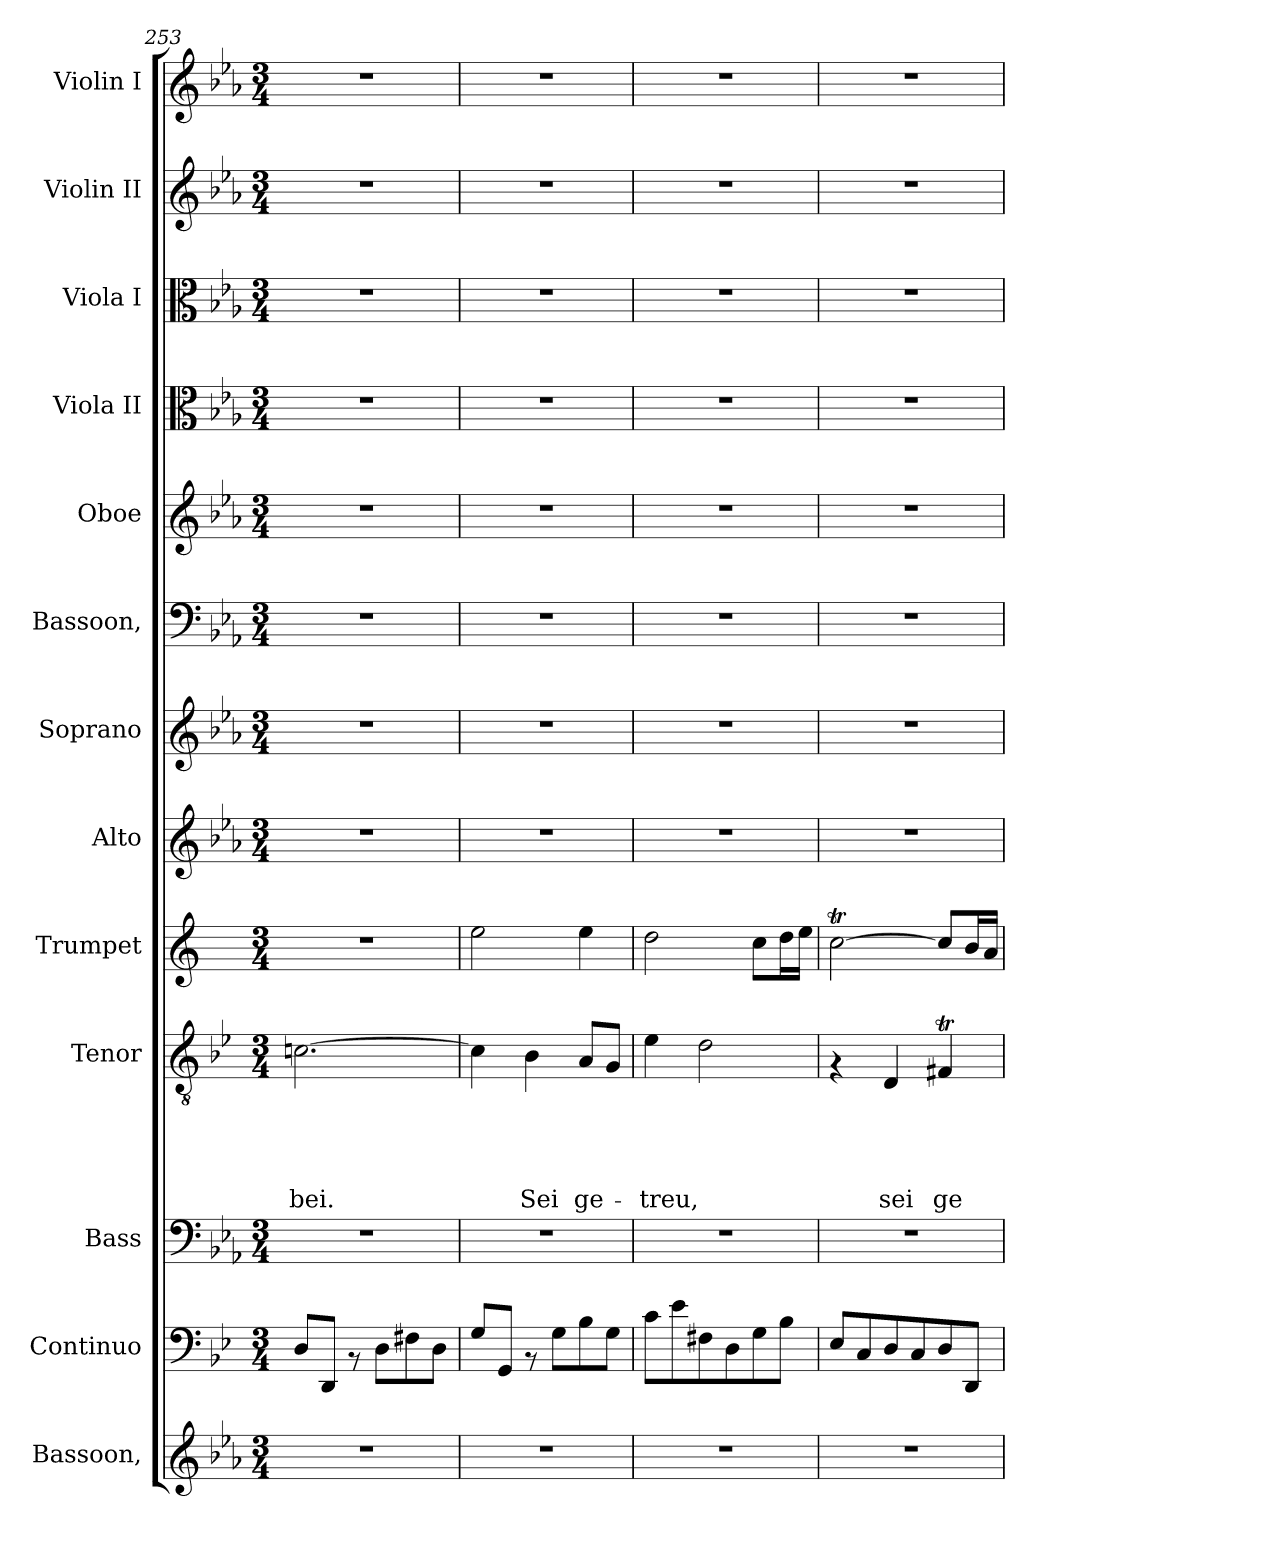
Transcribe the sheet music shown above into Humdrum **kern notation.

**kern	**kern	**kern	**kern	**text	**text	**text	**text	**text	**kern	**kern	**kern	**kern	**kern	**kern	**kern	**kern	**kern
*part13	*part12	*part11	*part10	*part10	*part10	*part10	*part10	*part10	*part9	*part8	*part7	*part6	*part5	*part4	*part3	*part2	*part1
*staff13	*staff12	*staff11	*staff10	*staff10	*staff10	*staff10	*staff10	*staff10	*staff9	*staff8	*staff7	*staff6	*staff5	*staff4	*staff3	*staff2	*staff1
*I"Bassoon,	*I"Continuo	*I"Bass	*I"Tenor	*	*	*	*	*	*I"Trumpet	*I"Alto	*I"Soprano	*I"Bassoon,	*I"Oboe	*I"Viola II	*I"Viola I	*I"Violin II	*I"Violin I
*I'Bsn	*I'Continuo	*	*I'Tenor	*	*	*	*	*	*I'Tpt	*I'Alto	*I'Soprano	*I'Bassoon	*I'Oboe	*I'Viola II	*I'Viola I	*I'Violin II	*I'Violin I
*clefG2	*clefF4	*clefF4	*clefGv2	*	*	*	*	*	*clefG2	*clefG2	*clefG2	*clefF4	*clefG2	*clefC3	*clefC3	*clefG2	*clefG2
*	*	*	*	*	*	*	*	*	*ITrd1c2	*	*	*	*	*	*	*	*
*k[b-e-a-]	*k[b-e-]	*k[b-e-a-]	*k[b-e-]	*	*	*	*	*	*k[b-e-]	*k[b-e-a-]	*k[b-e-a-]	*k[b-e-a-]	*k[b-e-a-]	*k[b-e-a-]	*k[b-e-a-]	*k[b-e-a-]	*k[b-e-a-]
*E-:	*B-:	*E-:	*B-:	*	*	*	*	*	*B-:	*E-:	*E-:	*E-:	*E-:	*E-:	*E-:	*E-:	*E-:
*M3/4	*M3/4	*M3/4	*M3/4	*	*	*	*	*	*M3/4	*M3/4	*M3/4	*M3/4	*M3/4	*M3/4	*M3/4	*M3/4	*M3/4
=253	=253	=253	=253	=253	=253	=253	=253	=253	=253	=253	=253	=253	=253	=253	=253	=253	=253
!	!	!	!	!	!	!	!	!LO:LY:b	!	!	!	!	!	!	!	!	!
2.r	8D/L	2.r	[>2.cn\	.	.	.	.	-bei.	2.r	2.r	2.r	2.r	2.r	2.r	2.r	2.r	2.r
.	8DD/J	.	.	.	.	.	.	.	.	.	.	.	.	.	.	.	.
.	8rAA	.	.	.	.	.	.	.	.	.	.	.	.	.	.	.	.
.	8D\L	.	.	.	.	.	.	.	.	.	.	.	.	.	.	.	.
.	8F#X\	.	.	.	.	.	.	.	.	.	.	.	.	.	.	.	.
.	8D\J	.	.	.	.	.	.	.	.	.	.	.	.	.	.	.	.
=254	=254	=254	=254	=254	=254	=254	=254	=254	=254	=254	=254	=254	=254	=254	=254	=254	=254
2.r	8G/L	2.r	4c\]	.	.	.	.	.	2dd\	2.r	2.r	2.r	2.r	2.r	2.r	2.r	2.r
.	8GG/J	.	.	.	.	.	.	.	.	.	.	.	.	.	.	.	.
!	!	!	!	!	!	!	!	!LO:LY:b	!	!	!	!	!	!	!	!	!
.	8rAA	.	4B-\	.	.	.	.	Sei	.	.	.	.	.	.	.	.	.
.	8G\L	.	.	.	.	.	.	.	.	.	.	.	.	.	.	.	.
!	!	!	!	!	!	!	!	!LO:LY:b	!	!	!	!	!	!	!	!	!
.	8B-\	.	8A/L	.	.	.	.	ge-	4dd\	.	.	.	.	.	.	.	.
.	8G\J	.	8G/J	.	.	.	.	.	.	.	.	.	.	.	.	.	.
=255	=255	=255	=255	=255	=255	=255	=255	=255	=255	=255	=255	=255	=255	=255	=255	=255	=255
!	!	!	!	!	!	!	!	!LO:LY:b	!	!	!	!	!	!	!	!	!
2.r	8c\L	2.r	4e-\	.	.	.	.	-treu,	2cc\	2.r	2.r	2.r	2.r	2.r	2.r	2.r	2.r
.	8e-\	.	.	.	.	.	.	.	.	.	.	.	.	.	.	.	.
.	8F#X\	.	2d\	.	.	.	.	.	.	.	.	.	.	.	.	.	.
.	8D\	.	.	.	.	.	.	.	.	.	.	.	.	.	.	.	.
.	8G\	.	.	.	.	.	.	.	8b-\L	.	.	.	.	.	.	.	.
.	8B-\J	.	.	.	.	.	.	.	16cc\L	.	.	.	.	.	.	.	.
.	.	.	.	.	.	.	.	.	16dd\JJ	.	.	.	.	.	.	.	.
=256	=256	=256	=256	=256	=256	=256	=256	=256	=256	=256	=256	=256	=256	=256	=256	=256	=256
2.r	8E-/L	2.r	4rF	.	.	.	.	.	[>2b-T\	2.r	2.r	2.r	2.r	2.r	2.r	2.r	2.r
.	8C/	.	.	.	.	.	.	.	.	.	.	.	.	.	.	.	.
!	!	!	!	!	!	!	!	!LO:LY:b	!	!	!	!	!	!	!	!	!
.	8D/	.	4D/	.	.	.	.	sei	.	.	.	.	.	.	.	.	.
.	8C/	.	.	.	.	.	.	.	.	.	.	.	.	.	.	.	.
!	!	!	!	!	!	!	!	!LO:LY:b	!	!	!	!	!	!	!	!	!
.	8D/	.	4F#Xt/	.	.	.	.	ge-	8b-/L]	.	.	.	.	.	.	.	.
.	8DD/J	.	.	.	.	.	.	.	16a/L	.	.	.	.	.	.	.	.
.	.	.	.	.	.	.	.	.	16g/JJ	.	.	.	.	.	.	.	.
=	=	=	=	=	=	=	=	=	=	=	=	=	=	=	=	=	=
*-	*-	*-	*-	*-	*-	*-	*-	*-	*-	*-	*-	*-	*-	*-	*-	*-	*-
